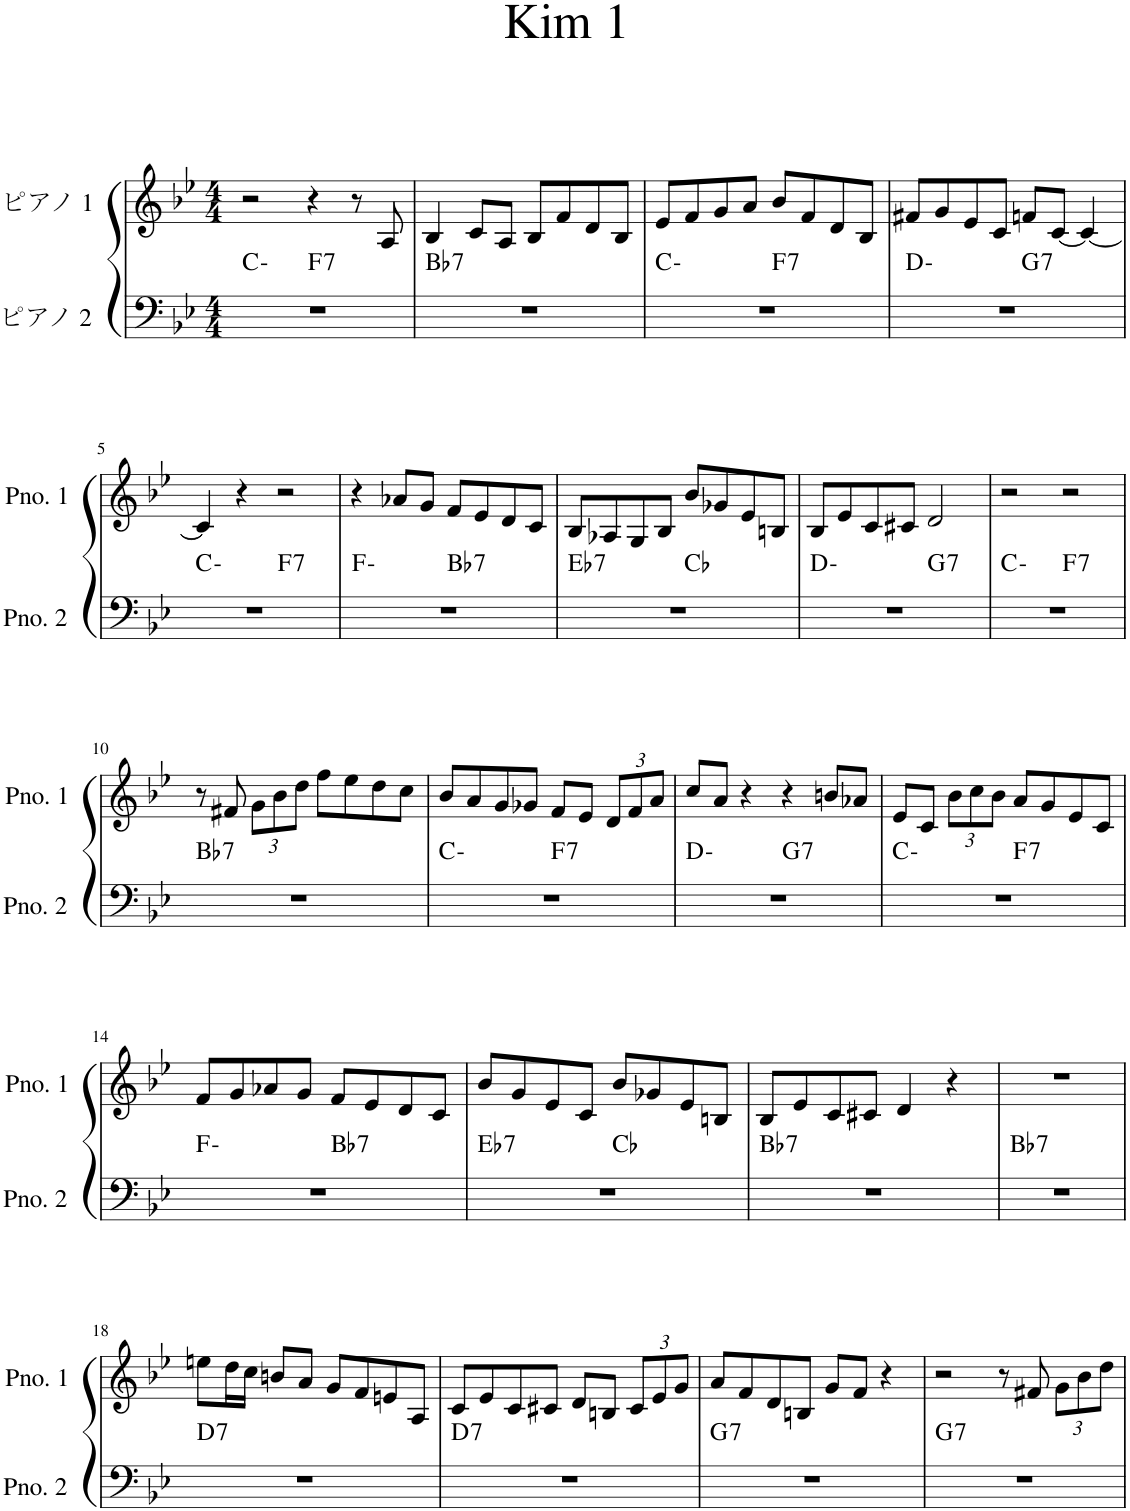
**kern	**harte	**kern
*part2	*part2	*part1
*staff2	*	*staff1
*I"ピアノ 2	*	*I"ピアノ 1
*clefF4	*	*clefG2
*k[b-e-]	*	*k[b-e-]
*M4/4	*	*M4/4
=1	=1	=1
*^	*	*
1r	2ryy	C:min	2r
!	!	!LO:H:kt=7	!
.	2ryy	F:7	4r
.	.	.	8r
.	.	.	8A/
=2	=2	=2	=2
!	!	!LO:H:kt=7	!
*v	*v	*	*
1r	Bb:7	4B-/
.	.	8c/L
.	.	8A/J
.	.	8B-/L
.	.	8f/
.	.	8d/
.	.	8B-/J
=3	=3	=3
*^	*	*
1r	2ryy	C:min	8e-/L
.	.	.	8f/
.	.	.	8g/
.	.	.	8a/J
!	!	!LO:H:kt=7	!
.	2ryy	F:7	8b-/L
.	.	.	8f/
.	.	.	8d/
.	.	.	8B-/J
=4	=4	=4	=4
1r	2ryy	D:min	8f#X/L
.	.	.	8g/
.	.	.	8e-/
.	.	.	8c/J
!	!	!LO:H:kt=7	!
.	2ryy	G:7	8fn/L
.	.	.	[8c/J
.	.	.	4c/_
!!LO:LB:g=z
=5	=5	=5	=5
1r	2ryy	C:min	4c/]
.	.	.	4r
!	!	!LO:H:kt=7	!
.	2ryy	F:7	2r
=6	=6	=6	=6
1r	2ryy	F:min	4r
.	.	.	8a-X/L
.	.	.	8g/J
!	!	!LO:H:kt=7	!
.	2ryy	Bb:7	8f/L
.	.	.	8e-/
.	.	.	8d/
.	.	.	8c/J
=7	=7	=7	=7
!	!	!LO:H:kt=7	!
1r	2ryy	Eb:7	8B-/L
.	.	.	8A-X/
.	.	.	8G/
.	.	.	8B-/J
.	2ryy	Cb:maj	8b-/L
.	.	.	8g-X/
.	.	.	8e-/
.	.	.	8Bn/J
=8	=8	=8	=8
1r	2ryy	D:min	8B-/L
.	.	.	8e-/
.	.	.	8c/
.	.	.	8c#X/J
!	!	!LO:H:kt=7	!
.	2ryy	G:7	2d/
=9	=9	=9	=9
1r	2ryy	C:min	2r
!	!	!LO:H:kt=7	!
.	2ryy	F:7	2r
!!LO:LB:g=z
=10	=10	=10	=10
!	!	!LO:H:kt=7	!
*v	*v	*	*
1r	Bb:7	8r
.	.	8f#X/
*	*	*Xbrackettup
.	.	12g\L
.	.	12b-\
.	.	12dd\J
.	.	8ff\L
.	.	8ee-\
.	.	8dd\
.	.	8cc\J
=11	=11	=11
*^	*	*
1r	2ryy	C:min	8b-/L
.	.	.	8a/
.	.	.	8g/
.	.	.	8g-X/J
!	!	!LO:H:kt=7	!
.	2ryy	F:7	8f/L
.	.	.	8e-/J
.	.	.	12d/L
.	.	.	12f/
.	.	.	12a/J
=12	=12	=12	=12
1r	2ryy	D:min	8cc/L
.	.	.	8a/J
.	.	.	4r
!	!	!LO:H:kt=7	!
.	2ryy	G:7	4r
.	.	.	8bn/L
.	.	.	8a-X/J
=13	=13	=13	=13
1r	2ryy	C:min	8e-/L
.	.	.	8c/J
.	.	.	12b-\L
.	.	.	12cc\
.	.	.	12b-\J
!	!	!LO:H:kt=7	!
.	2ryy	F:7	8a/L
.	.	.	8g/
.	.	.	8e-/
.	.	.	8c/J
!!LO:LB:g=z
=14	=14	=14	=14
1r	2ryy	F:min	8f/L
.	.	.	8g/
.	.	.	8a-X/
.	.	.	8g/J
!	!	!LO:H:kt=7	!
.	2ryy	Bb:7	8f/L
.	.	.	8e-/
.	.	.	8d/
.	.	.	8c/J
=15	=15	=15	=15
!	!	!LO:H:kt=7	!
1r	2ryy	Eb:7	8b-/L
.	.	.	8g/
.	.	.	8e-/
.	.	.	8c/J
.	2ryy	Cb:maj	8b-/L
.	.	.	8g-X/
.	.	.	8e-/
.	.	.	8Bn/J
=16	=16	=16	=16
!	!	!LO:H:kt=7	!
*v	*v	*	*
1r	Bb:7	8B-/L
.	.	8e-/
.	.	8c/
.	.	8c#X/J
.	.	4d/
.	.	4r
=17	=17	=17
!	!LO:H:kt=7	!
1r	Bb:7	1r
!!LO:LB:g=z
=18	=18	=18
!	!LO:H:kt=7	!
1r	D:7	8een\L
.	.	16dd\L
.	.	16cc\JJ
.	.	8bn/L
.	.	8a/J
.	.	8g/L
.	.	8f/
.	.	8en/
.	.	8A/J
=19	=19	=19
!	!LO:H:kt=7	!
1r	D:7	8c/L
.	.	8e-/
.	.	8c/
.	.	8c#X/J
.	.	8d/L
.	.	8Bn/J
.	.	12c#/L
.	.	12e-/
.	.	12g/J
=20	=20	=20
!	!LO:H:kt=7	!
1r	G:7	8a/L
.	.	8f/
.	.	8d/
.	.	8Bn/J
.	.	8g/L
.	.	8f/J
.	.	4r
=21	=21	=21
!	!LO:H:kt=7	!
1r	G:7	2r
.	.	8r
.	.	8f#X/
.	.	12g\L
.	.	12b-\
.	.	12dd\J
=	=	=
*-	*-	*-
